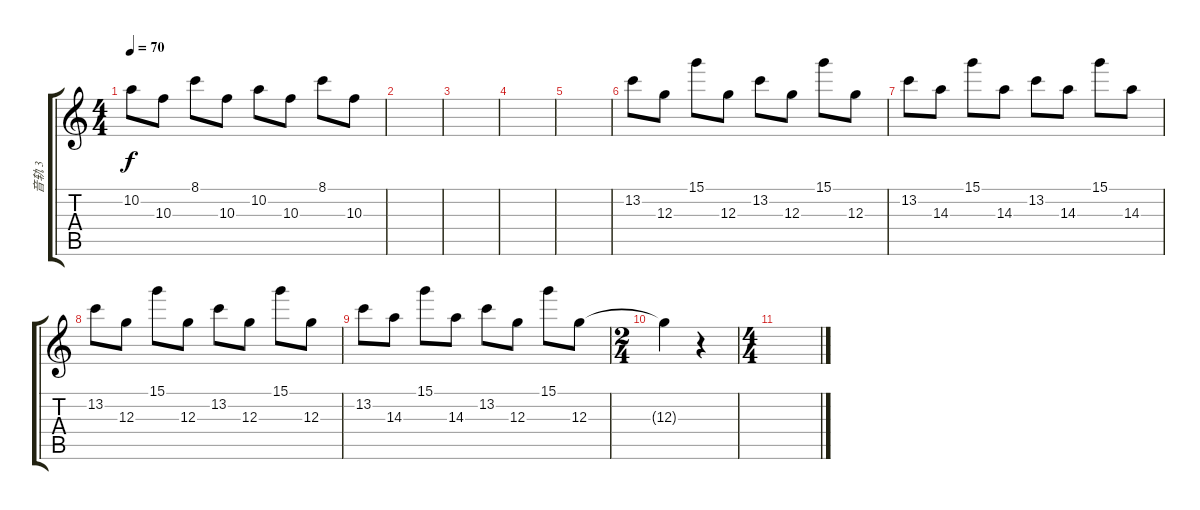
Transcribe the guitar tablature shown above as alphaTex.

\track ("音轨 3" "音轨 3") {instrument distortionguitar}
\staff {score tabs}
\tuning (E4 B3 G3 D3 A2 E2) {hide}
\ts (4 4)
\tempo 70
\clef g2
\ks c
10.2.8{dy f} 10.3.8 8.1.8 10.3.8 10.2.8 10.3.8 8.1.8 10.3.8 |
|
|
|
|
13.2.8 12.3.8 15.1.8 12.3.8 13.2.8 12.3.8 15.1.8 12.3.8 |
13.2.8 14.3.8 15.1.8 14.3.8 13.2.8 14.3.8 15.1.8 14.3.8 |
13.2.8 12.3.8 15.1.8 12.3.8 13.2.8 12.3.8 15.1.8 12.3.8 |
13.2.8 14.3.8 15.1.8 14.3.8 13.2.8 12.3.8 15.1.8 12.3.8 |
\ts (2 4)
12.3{t}.4 r.4 |
\ts (4 4)
